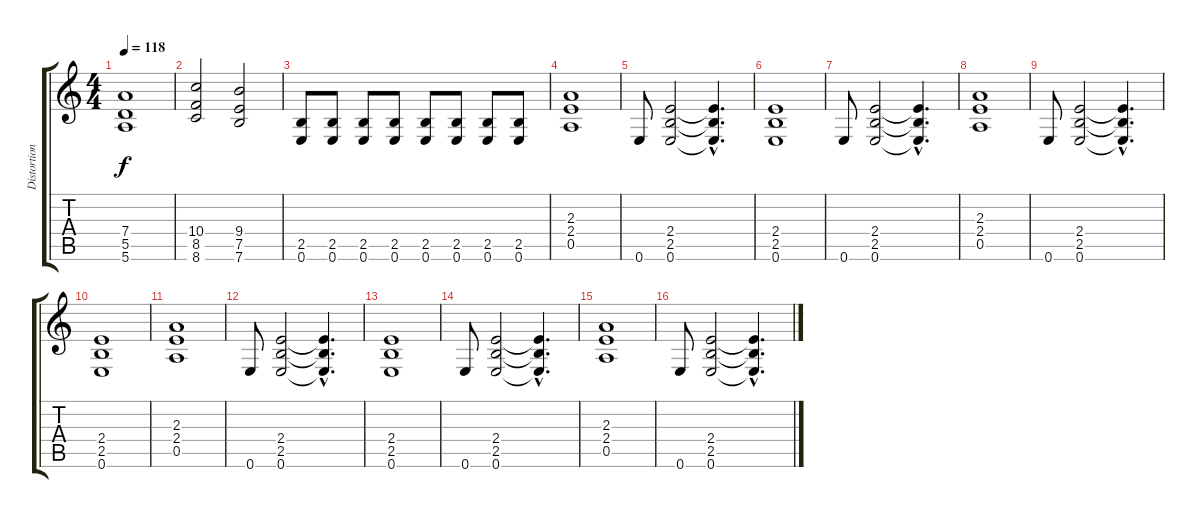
\track ("Distortion Guitar" "Distortion") {instrument distortionguitar}
\staff {score tabs}
\tuning (E4 B3 G3 D3 A2 E2) {hide}
\ts (4 4)
\tempo 118
\clef g2
\ks c
(7.4 5.5 5.6).1{dy f} |
(10.4 8.5 8.6).2 (9.4 7.5 7.6).2 |
(2.5 0.6).8{volume 16} (2.5 0.6).8 (2.5 0.6).8 (2.5 0.6).8 (2.5 0.6).8 (2.5 0.6).8 (2.5 0.6).8 (2.5 0.6).8 |
(2.3 2.4 0.5).1 |
0.6.8 (2.4 2.5 0.6).2 (2.4{hac t} 2.5{hac t} 0.6{hac t}).4{d} |
(2.4 2.5 0.6).1 |
0.6.8 (2.4 2.5 0.6).2 (2.4{hac t} 2.5{hac t} 0.6{hac t}).4{d} |
(2.3 2.4 0.5).1 |
0.6.8 (2.4 2.5 0.6).2 (2.4{hac t} 2.5{hac t} 0.6{hac t}).4{d} |
(2.4 2.5 0.6).1 |
(2.3 2.4 0.5).1 |
0.6.8 (2.4 2.5 0.6).2 (2.4{hac t} 2.5{hac t} 0.6{hac t}).4{d} |
(2.4 2.5 0.6).1 |
0.6.8 (2.4 2.5 0.6).2 (2.4{hac t} 2.5{hac t} 0.6{hac t}).4{d} |
(2.3 2.4 0.5).1 |
0.6.8 (2.4 2.5 0.6).2 (2.4{hac t} 2.5{hac t} 0.6{hac t}).4{d}
